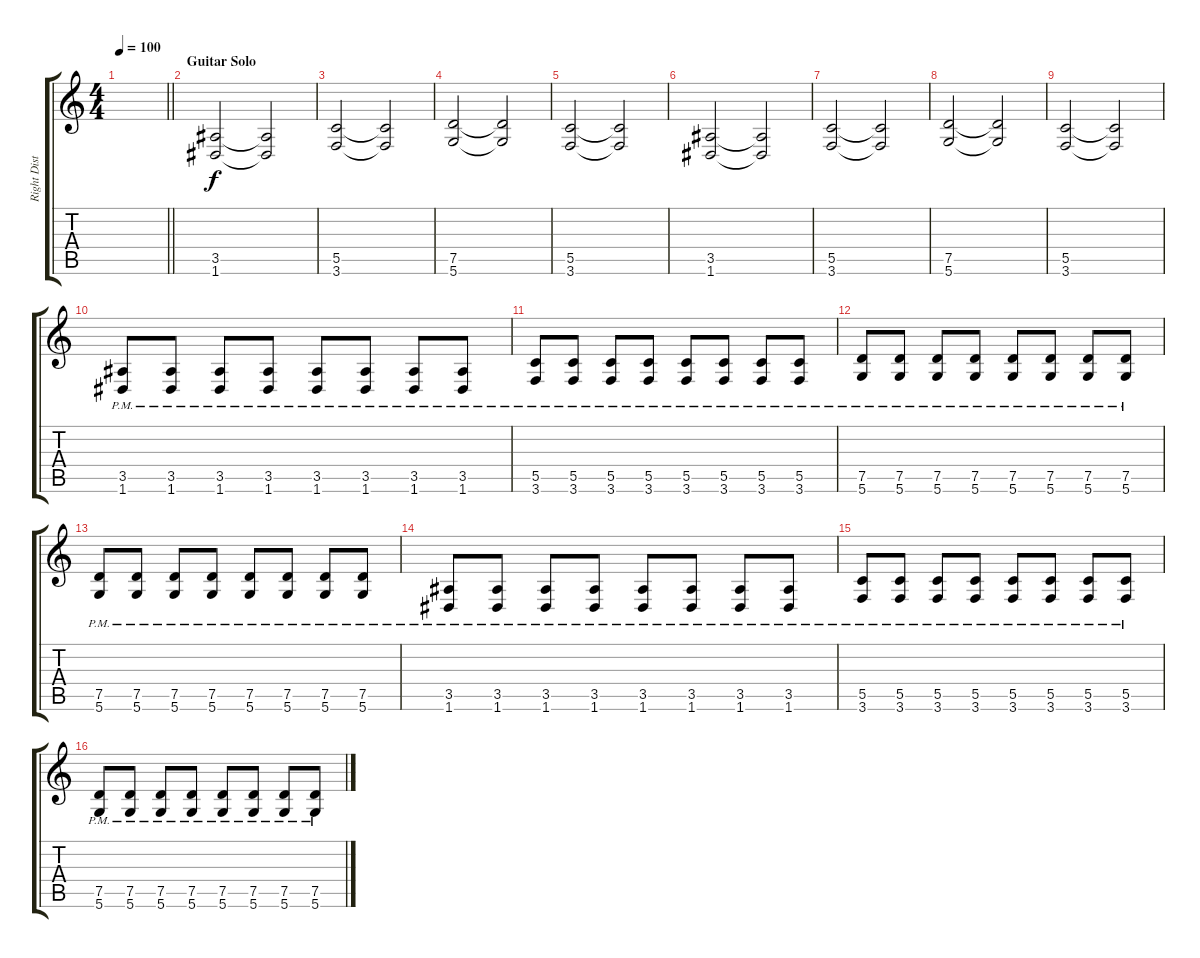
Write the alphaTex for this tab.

\track ("Right Dist. Guitar" "Right Dist") {instrument distortionguitar}
\staff {score tabs}
\tuning (D4 A3 F3 C3 G2 D2) {hide}
\ts (4 4)
\tempo 100
\clef g2
\barLineRight lightlight
\ks c
|
\section ("" "Guitar Solo")
(3.5 1.6).2{volume 13} (3.5{t} 1.6{t}).2 |
(5.5 3.6).2 (5.5{t} 3.6{t}).2 |
(7.5 5.6).2 (7.5{t} 5.6{t}).2 |
(5.5 3.6).2 (5.5{t} 3.6{t}).2 |
(3.5 1.6).2 (3.5{t} 1.6{t}).2 |
(5.5 3.6).2 (5.5{t} 3.6{t}).2 |
(7.5 5.6).2 (7.5{t} 5.6{t}).2 |
(5.5 3.6).2 (5.5{t} 3.6{t}).2 |
(3.5{pm} 1.6{pm}).8 (3.5{pm} 1.6{pm}).8 (3.5{pm} 1.6{pm}).8 (3.5{pm} 1.6{pm}).8 (3.5{pm} 1.6{pm}).8 (3.5{pm} 1.6{pm}).8 (3.5{pm} 1.6{pm}).8 (3.5{pm} 1.6{pm}).8 |
(5.5{pm} 3.6{pm}).8 (5.5{pm} 3.6{pm}).8 (5.5{pm} 3.6{pm}).8 (5.5{pm} 3.6{pm}).8 (5.5{pm} 3.6{pm}).8 (5.5{pm} 3.6{pm}).8 (5.5{pm} 3.6{pm}).8 (5.5{pm} 3.6{pm}).8 |
(7.5{pm} 5.6{pm}).8 (7.5{pm} 5.6{pm}).8 (7.5{pm} 5.6{pm}).8 (7.5{pm} 5.6{pm}).8 (7.5{pm} 5.6{pm}).8 (7.5{pm} 5.6{pm}).8 (7.5{pm} 5.6{pm}).8 (7.5{pm} 5.6{pm}).8 |
(7.5{pm} 5.6{pm}).8 (7.5{pm} 5.6{pm}).8 (7.5{pm} 5.6{pm}).8 (7.5{pm} 5.6{pm}).8 (7.5{pm} 5.6{pm}).8 (7.5{pm} 5.6{pm}).8 (7.5{pm} 5.6{pm}).8 (7.5{pm} 5.6{pm}).8 |
(3.5{pm} 1.6{pm}).8 (3.5{pm} 1.6{pm}).8 (3.5{pm} 1.6{pm}).8 (3.5{pm} 1.6{pm}).8 (3.5{pm} 1.6{pm}).8 (3.5{pm} 1.6{pm}).8 (3.5{pm} 1.6{pm}).8 (3.5{pm} 1.6{pm}).8 |
(5.5{pm} 3.6{pm}).8 (5.5{pm} 3.6{pm}).8 (5.5{pm} 3.6{pm}).8 (5.5{pm} 3.6{pm}).8 (5.5{pm} 3.6{pm}).8 (5.5{pm} 3.6{pm}).8 (5.5{pm} 3.6{pm}).8 (5.5{pm} 3.6{pm}).8 |
(7.5{pm} 5.6{pm}).8 (7.5{pm} 5.6{pm}).8 (7.5{pm} 5.6{pm}).8 (7.5{pm} 5.6{pm}).8 (7.5{pm} 5.6{pm}).8 (7.5{pm} 5.6{pm}).8 (7.5{pm} 5.6{pm}).8 (7.5{pm} 5.6{pm}).8
